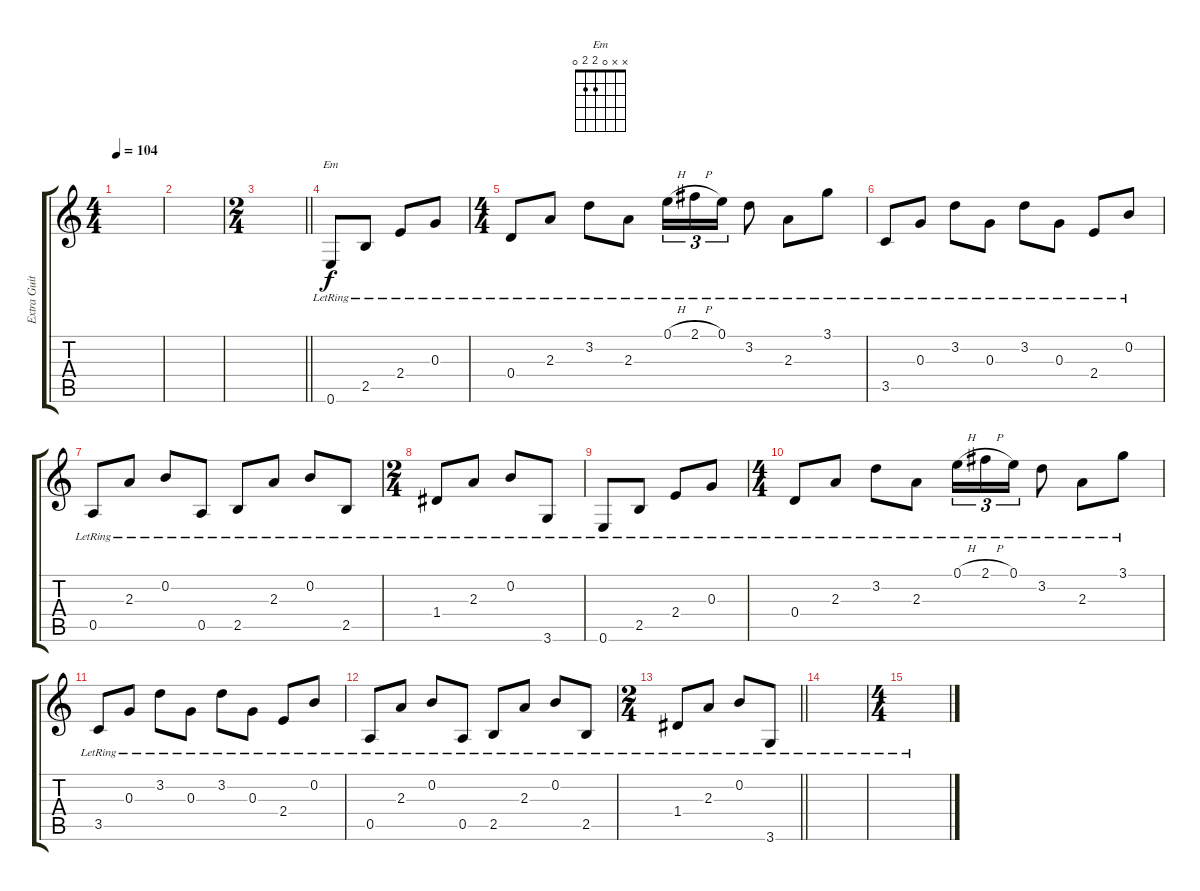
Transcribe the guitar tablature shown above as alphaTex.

\track ("Extra Guitar" "Extra Guit") {instrument acousticguitarsteel}
\staff {score tabs}
\tuning (E4 B3 G3 D3 A2 E2) {hide}
\chord ("Em" x x 0 2 2 0)
\ts (4 4)
\tempo 104
\clef g2
\ks c
|
|
\ts (2 4)
\barLineRight lightlight
|
0.6{lr}.8{ch "Em"} 2.5{lr}.8 2.4{lr}.8 0.3{lr}.8 |
\ts (4 4)
0.4{lr}.8 2.3{lr}.8 3.2{lr}.8 2.3{lr}.8 0.1{h lr}.16{tu (3 2)} 2.1{h lr}.16{tu (3 2)} 0.1{lr}.16{tu (3 2)} 3.2{lr}.8 2.3{lr}.8 3.1{lr}.8 |
3.5{lr}.8 0.3{lr}.8 3.2{lr}.8 0.3{lr}.8 3.2{lr}.8 0.3{lr}.8 2.4{lr}.8 0.2{lr}.8 |
0.5{lr}.8 2.3{lr}.8 0.2{lr}.8 0.5{lr}.8 2.5{lr}.8 2.3{lr}.8 0.2{lr}.8 2.5{lr}.8 |
\ts (2 4)
1.4{lr}.8 2.3{lr}.8 0.2{lr}.8 3.6{lr}.8 |
0.6{lr}.8 2.5{lr}.8 2.4{lr}.8 0.3{lr}.8 |
\ts (4 4)
0.4{lr}.8 2.3{lr}.8 3.2{lr}.8 2.3{lr}.8 0.1{h lr}.16{tu (3 2)} 2.1{h lr}.16{tu (3 2)} 0.1{lr}.16{tu (3 2)} 3.2{lr}.8 2.3{lr}.8 3.1{lr}.8 |
3.5{lr}.8 0.3{lr}.8 3.2{lr}.8 0.3{lr}.8 3.2{lr}.8 0.3{lr}.8 2.4{lr}.8 0.2{lr}.8 |
0.5{lr}.8 2.3{lr}.8 0.2{lr}.8 0.5{lr}.8 2.5{lr}.8 2.3{lr}.8 0.2{lr}.8 2.5{lr}.8 |
\ts (2 4)
\barLineRight lightlight
1.4{lr}.8 2.3{lr}.8 0.2{lr}.8 3.6{lr}.8 |
|
\ts (4 4)
